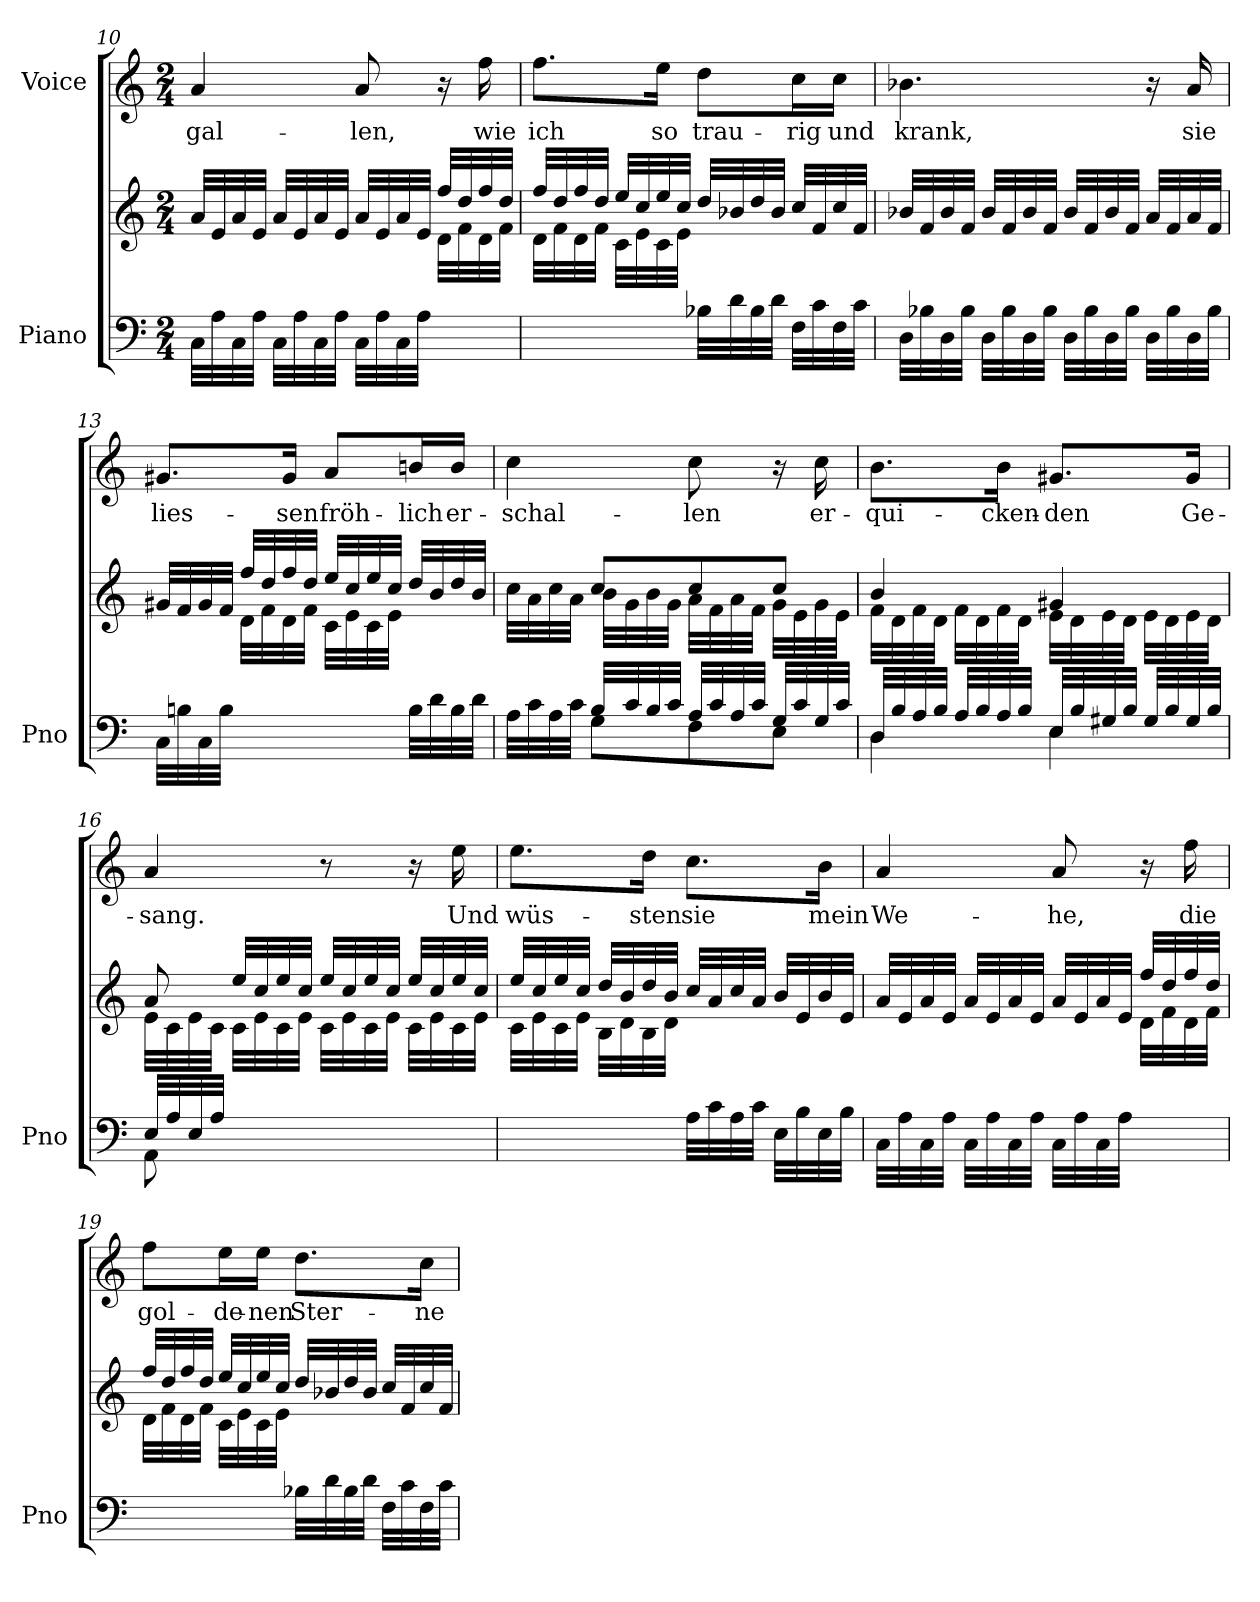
**kern	**kern	**kern	**text
*part2	*part2	*part1	*part1
*staff3	*staff2	*staff1	*staff1
*I"Piano	*	*I"Voice	*
*I'Pno	*	*	*
*clefF4	*clefG2	*clefG2	*
*k[]	*k[]	*k[]	*
*M2/4	*M2/4	*M2/4	*
=10	=10	=10	=10
*	*^	*	*
!	!	!	!	!LO:LY:b
32C\LLL	32a/LLL	4.ryy	4a/	-gal-
32A\	32e/	.	.	.
32C\	32a/	.	.	.
32A\JJJ	32e/JJJ	.	.	.
32C\LLL	32a/LLL	.	.	.
32A\	32e/	.	.	.
32C\	32a/	.	.	.
32A\JJJ	32e/JJJ	.	.	.
!	!	!	!	!LO:LY:b
32C\LLL	32a/LLL	.	8a/	-len,
32A\	32e/	.	.	.
32C\	32a/	.	.	.
32A\JJJ	32e/JJJ	.	.	.
8ryy	32ff/LLL	32d\LLL	16r	.
.	32dd/	32f\	.	.
!	!	!	!	!LO:LY:b
.	32ff/	32d\	16ff\	wie
.	32dd/JJJ	32f\JJJ	.	.
=11	=11	=11	=11	=11
!	!	!	!	!LO:LY:b
4ryy	32ff/LLL	32d\LLL	8.ff\L	ich
.	32dd/	32f\	.	.
.	32ff/	32d\	.	.
.	32dd/JJJ	32f\JJJ	.	.
.	32ee/LLL	32c\LLL	.	.
.	32cc/	32e\	.	.
!	!	!	!	!LO:LY:b
.	32ee/	32c\	16ee\Jk	so
.	32cc/JJJ	32e\JJJ	.	.
!	!	!	!	!LO:LY:b
32B-X\LLL	32dd/LLL	4ryy	8dd\L	trau-
32d\	32b-X/	.	.	.
32B-\	32dd/	.	.	.
32d\JJJ	32b-/JJJ	.	.	.
!	!	!	!	!LO:LY:b
32F\LLL	32cc/LLL	.	16cc\L	-rig
32c\	32f/	.	.	.
!	!	!	!	!LO:LY:b
32F\	32cc/	.	16cc\JJ	und
32c\JJJ	32f/JJJ	.	.	.
*	*v	*v	*	*
!!LO:PB:g=z
=12	=12	=12	=12
!	!	!	!LO:LY:b
32D\LLL	32b-X/LLL	4.b-X\	krank,
32B-X\	32f/	.	.
32D\	32b-/	.	.
32B-\JJJ	32f/JJJ	.	.
32D\LLL	32b-/LLL	.	.
32B-\	32f/	.	.
32D\	32b-/	.	.
32B-\JJJ	32f/JJJ	.	.
32D\LLL	32b-/LLL	.	.
32B-\	32f/	.	.
32D\	32b-/	.	.
32B-\JJJ	32f/JJJ	.	.
32D\LLL	32a/LLL	16r	.
32B-\	32f/	.	.
!	!	!	!LO:LY:b
32D\	32a/	16a/	sie
32B-\JJJ	32f/JJJ	.	.
=13	=13	=13	=13
*	*^	*	*
!	!	!	!	!LO:LY:b
32C\LLL	32g#X/LLL	8ryy	8.g#X/L	lies-
32Bn\	32f/	.	.	.
32C\	32g#/	.	.	.
32B\JJJ	32f/JJJ	.	.	.
4ryy	32ff/LLL	32d\LLL	.	.
.	32dd/	32f\	.	.
!	!	!	!	!LO:LY:b
.	32ff/	32d\	16g#/Jk	-sen
.	32dd/JJJ	32f\JJJ	.	.
!	!	!	!	!LO:LY:b
.	32ee/LLL	32c\LLL	8a/L	fröh-
.	32cc/	32e\	.	.
.	32ee/	32c\	.	.
.	32cc/JJJ	32e\JJJ	.	.
!	!	!	!	!LO:LY:b
32B\LLL	32dd/LLL	8ryy	16bn/L	-lich
32d\	32b/	.	.	.
!	!	!	!	!LO:LY:b
32B\	32dd/	.	16b/JJ	er-
32d\JJJ	32b/JJJ	.	.	.
=14	=14	=14	=14	=14
*^	*	*	*	*
!	!	!	!	!	!LO:LY:b
32A\LLL	8ryy	32cc\LLL	8raayy	4cc\	-schal-
32c\	.	32a\	.	.	.
32A\	.	32cc\	.	.	.
32c\JJJ	.	32a\JJJ	.	.	.
32B/LLL	8G\L	8cc/L	32b\LLL	.	.
32c/	.	.	32g\	.	.
32B/	.	.	32b\	.	.
32c/JJJ	.	.	32g\JJJ	.	.
!	!	!	!	!	!LO:LY:b
32A/LLL	8F\	8cc/	32a\LLL	8cc\	-len
32c/	.	.	32f\	.	.
32A/	.	.	32a\	.	.
32c/JJJ	.	.	32f\JJJ	.	.
32G/LLL	8E\J	8cc/J	32g\LLL	16r	.
32c/	.	.	32e\	.	.
!	!	!	!	!	!LO:LY:b
32G/	.	.	32g\	16cc\	er-
32c/JJJ	.	.	32e\JJJ	.	.
!!LO:LB:g=z
=15	=15	=15	=15	=15	=15
!	!	!	!	!	!LO:LY:b
32D/LLL	4D\	4b/	32f\LLL	8.b\L	-qui-
32B/	.	.	32d\	.	.
32A/	.	.	32f\	.	.
32B/JJJ	.	.	32d\JJJ	.	.
32A/LLL	.	.	32f\LLL	.	.
32B/	.	.	32d\	.	.
!	!	!	!	!	!LO:LY:b
32A/	.	.	32f\	16b\Jk	-cken-
32B/JJJ	.	.	32d\JJJ	.	.
!	!	!	!	!	!LO:LY:b
32E/LLL	4E\	4g#X/	32e\LLL	8.g#X/L	-den
32B/	.	.	32d\	.	.
32G#X/	.	.	32e\	.	.
32B/JJJ	.	.	32d\JJJ	.	.
32G#/LLL	.	.	32e\LLL	.	.
32B/	.	.	32d\	.	.
!	!	!	!	!	!LO:LY:b
32G#/	.	.	32e\	16g#/Jk	Ge-
32B/JJJ	.	.	32d\JJJ	.	.
=16	=16	=16	=16	=16	=16
*	*	*	*^	*	*
!	!	!	!	!	!	!LO:LY:b
32E/LLL	8AA\	8a/	32e\LLL	8ryy	4a/	-sang.
32A/	.	.	32c\	.	.	.
32E/	.	.	32e\	.	.	.
32A/JJJ	.	.	32c\JJJ	.	.	.
4.ryy	4.ryy	32ee/LLL	4.ryy	32c\LLL	.	.
.	.	32cc/	.	32e\	.	.
.	.	32ee/	.	32c\	.	.
.	.	32cc/JJJ	.	32e\JJJ	.	.
.	.	32ee/LLL	.	32c\LLL	8r	.
.	.	32cc/	.	32e\	.	.
.	.	32ee/	.	32c\	.	.
.	.	32cc/JJJ	.	32e\JJJ	.	.
.	.	32ee/LLL	.	32c\LLL	16r	.
.	.	32cc/	.	32e\	.	.
!	!	!	!	!	!	!LO:LY:b
.	.	32ee/	.	32c\	16ee\	Und
.	.	32cc/JJJ	.	32e\JJJ	.	.
*v	*v	*	*	*	*	*
=17	=17	=17	=17	=17	=17
!	!	!	!	!	!LO:LY:b
*	*	*v	*v	*	*
4ryy	32ee/LLL	32c\LLL	8.ee\L	wüs-
.	32cc/	32e\	.	.
.	32ee/	32c\	.	.
.	32cc/JJJ	32e\JJJ	.	.
.	32dd/LLL	32B\LLL	.	.
.	32b/	32d\	.	.
!	!	!	!	!LO:LY:b
.	32dd/	32B\	16dd\Jk	-sten
.	32b/JJJ	32d\JJJ	.	.
!	!	!	!	!LO:LY:b
32A\LLL	32cc/LLL	4ryy	8.cc\L	sie
32c\	32a/	.	.	.
32A\	32cc/	.	.	.
32c\JJJ	32a/JJJ	.	.	.
32E\LLL	32b/LLL	.	.	.
32B\	32e/	.	.	.
!	!	!	!	!LO:LY:b
32E\	32b/	.	16b\Jk	mein
32B\JJJ	32e/JJJ	.	.	.
!!LO:LB:g=z
=18	=18	=18	=18	=18
!	!	!	!	!LO:LY:b
32C\LLL	32a/LLL	4.ryy	4a/	We-
32A\	32e/	.	.	.
32C\	32a/	.	.	.
32A\JJJ	32e/JJJ	.	.	.
32C\LLL	32a/LLL	.	.	.
32A\	32e/	.	.	.
32C\	32a/	.	.	.
32A\JJJ	32e/JJJ	.	.	.
!	!	!	!	!LO:LY:b
32C\LLL	32a/LLL	.	8a/	-he,
32A\	32e/	.	.	.
32C\	32a/	.	.	.
32A\JJJ	32e/JJJ	.	.	.
8ryy	32ff/LLL	32d\LLL	16r	.
.	32dd/	32f\	.	.
!	!	!	!	!LO:LY:b
.	32ff/	32d\	16ff\	die
.	32dd/JJJ	32f\JJJ	.	.
=19	=19	=19	=19	=19
!	!	!	!	!LO:LY:b
4ryy	32ff/LLL	32d\LLL	8ff\L	gol-
.	32dd/	32f\	.	.
.	32ff/	32d\	.	.
.	32dd/JJJ	32f\JJJ	.	.
!	!	!	!	!LO:LY:b
.	32ee/LLL	32c\LLL	16ee\L	-de-
.	32cc/	32e\	.	.
!	!	!	!	!LO:LY:b
.	32ee/	32c\	16ee\JJ	-nen
.	32cc/JJJ	32e\JJJ	.	.
!	!	!	!	!LO:LY:b
32B-X\LLL	32dd/LLL	4ryy	8.dd\L	Ster-
32d\	32b-X/	.	.	.
32B-\	32dd/	.	.	.
32d\JJJ	32b-/JJJ	.	.	.
32F\LLL	32cc/LLL	.	.	.
32c\	32f/	.	.	.
!	!	!	!	!LO:LY:b
32F\	32cc/	.	16cc\Jk	-ne-
32c\JJJ	32f/JJJ	.	.	.
*	*v	*v	*	*
=	=	=	=
*-	*-	*-	*-
